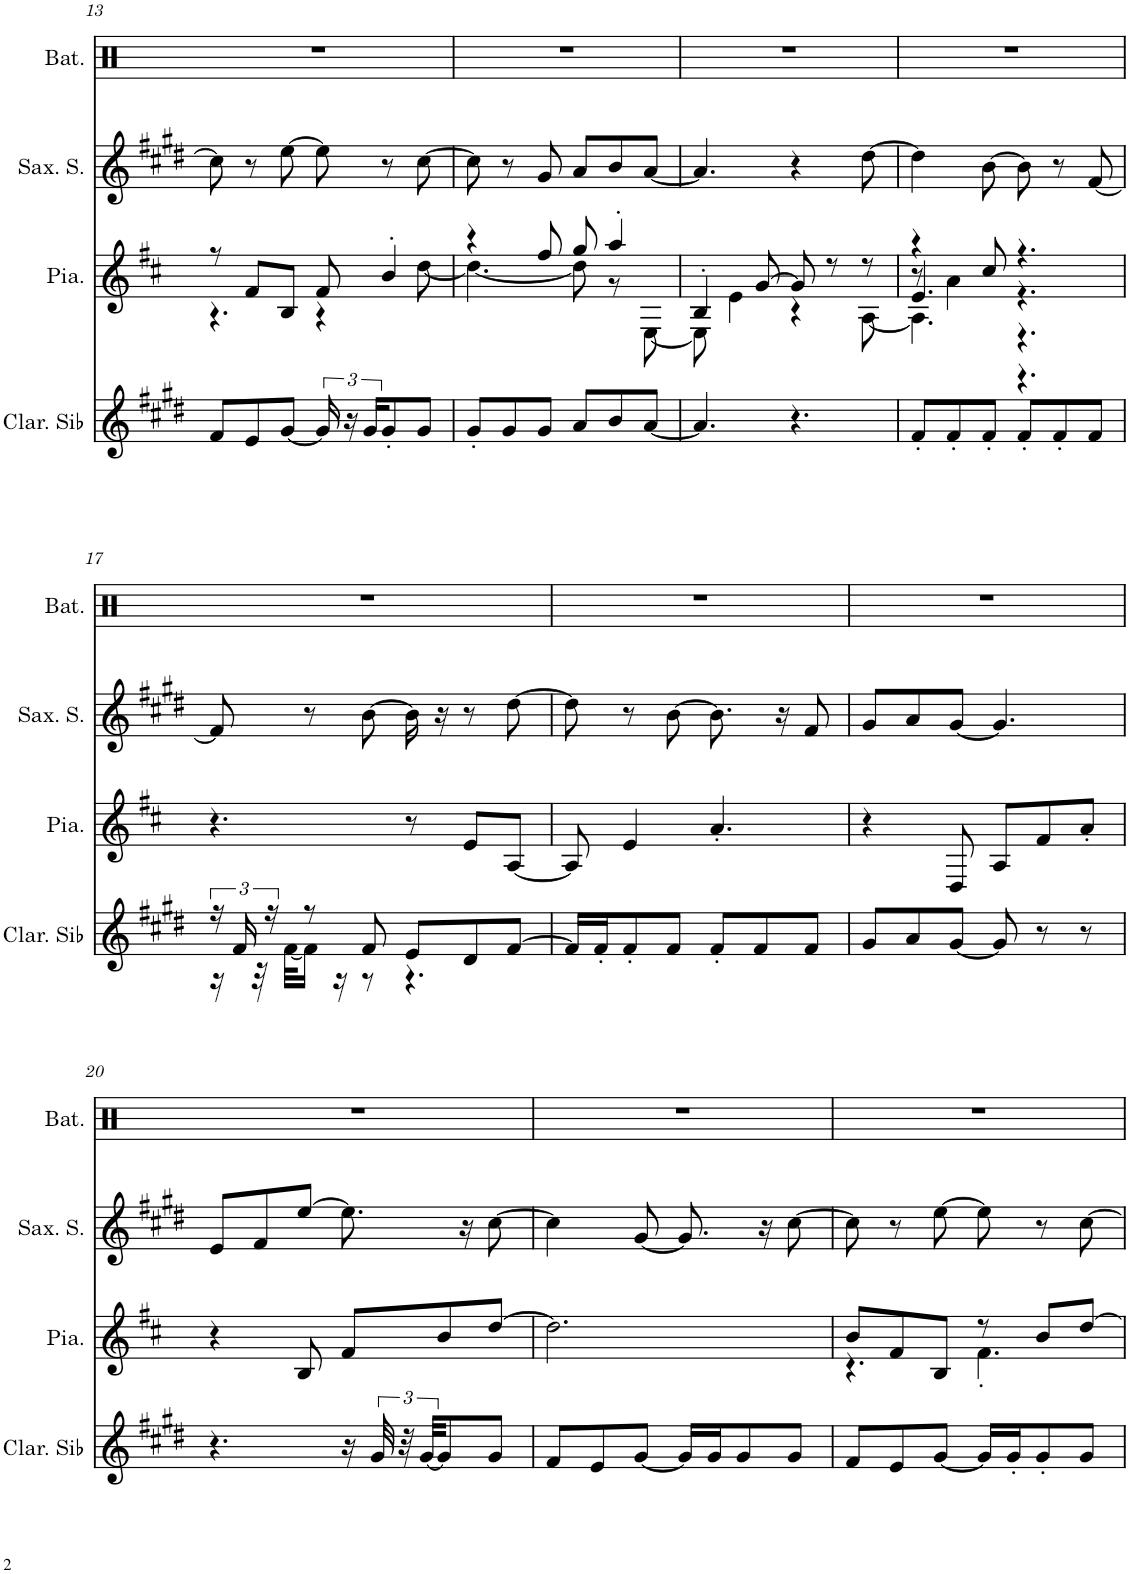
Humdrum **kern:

**kern	**kern	**kern	**kern
*part4	*part3	*part2	*part1
*staff4	*staff3	*staff2	*staff1
*I"Clarinette en Sib	*I"Piano	*I"Saxophone soprano	*I"Set de batterie
*I'Clar. Sib	*I'Pia.	*I'Sax. S.	*I'Bat.
!!LO:PB:g=z
*clefG2	*clefG2	*clefG2	*clefX
*Trd1c2	*	*Trd1c2	*
*k[f#c#g#d#]	*k[f#c#]	*k[f#c#g#d#]	*k[]
*M6/8	*M6/8	*M6/8	*M6/8
=13	=13	=13	=13
*	*^	*	*
8f#/L	8r	4.r	8cc#\]	2.r
8e/	8f#/L	.	8r	.
[8g#/J	8B/J	.	[8ee\	.
24g#/]	8f#/	4r	8ee\]	.
24r	.	.	.	.
24g#/KL	.	.	.	.
8g#'/	4b'/	.	8r	.
8g#/J	.	[8dd\	[8cc#\	.
=14	=14	=14	=14	=14
8g#'/L	4r	4.dd\_	8cc#\]	2.r
8g#/	.	.	8r	.
8g#/J	8ff#/	.	8g#/	.
8a/L	8gg/	8dd\]	8a/L	.
8b/	4aa'/	8r	8b/	.
[8a/J	.	[8E\	[8a/J	.
=15	=15	=15	=15	=15
4.a/]	4B'/	8E\]	4.a/]	2.r
.	.	4e\	.	.
.	[8g/	.	.	.
4.r	8g/]	4r	4r	.
.	8r	.	.	.
.	8r	[8A\	[8dd#\	.
=16	=16	=16	=16	=16
*	*^	*^	*	*
8f#'/L	4r	8r	4.e/	4.A\]	4dd#\]	2.r
8f#'/	.	4a\	.	.	.	.
8f#'/J	8cc#/	.	.	.	[8b\	.
8f#'/L	4.r	4.r	4.r	4.r	8b\]	.
8f#'/	.	.	.	.	8r	.
8f#/J	.	.	.	.	[8f#/	.
*	*v	*v	*v	*v	*	*
!!LO:LB:g=z
=17	=17	=17	=17
*^	*	*	*
24r	16r	4.r	8f#/]	2.r
24f#/	.	.	.	.
.	32r	.	.	.
24r	.	.	.	.
.	[32f#\KLL	.	.	.
8r	16f#\JJ]	.	8r	.
.	16r	.	.	.
8f#/	8r	.	[8b\	.
8e/L	4.r	8r	16b\]	.
.	.	.	16r	.
8d#/	.	8e/L	8r	.
[8f#/J	.	[8A/J	[8dd#\	.
*v	*v	*	*	*
=18	=18	=18	=18
16f#/LL]	8A/]	8dd#\]	2.r
16f#'/J	.	.	.
8f#'/	4e/	8r	.
8f#/J	.	[8b\	.
8f#'/L	4.a'/	8.b\]	.
8f#/	.	.	.
.	.	16r	.
8f#/J	.	8f#/	.
=19	=19	=19	=19
8g#/L	4r	8g#/L	2.r
8a/	.	8a/	.
[8g#/J	8D/	[8g#/J	.
8g#/]	8A/L	4.g#/]	.
8r	8f#/	.	.
8r	8a'/J	.	.
!!LO:LB:g=z
=20	=20	=20	=20
4.r	4r	8e/L	2.r
.	.	8f#/	.
.	8B/	[8ee/J	.
16r	8f#/L	8.ee\]	.
48g#/	.	.	.
48r	.	.	.
[48g#/KKL	.	.	.
8g#/]	8b/	.	.
.	.	16r	.
8g#/J	[8dd/J	[8cc#\	.
=21	=21	=21	=21
8f#/L	2.dd\]	4cc#\]	2.r
8e/	.	.	.
[8g#/J	.	[8g#/	.
16g#/LL]	.	8.g#/]	.
16g#/J	.	.	.
8g#/	.	.	.
.	.	16r	.
8g#/J	.	[8cc#\	.
=22	=22	=22	=22
*	*^	*	*
8f#/L	8b/L	4.r	8cc#\]	2.r
8e/	8f#/	.	8r	.
[8g#/J	8B/J	.	[8ee\	.
16g#/LL]	8r	4.f#'\	8ee\]	.
16g#'/J	.	.	.	.
8g#'/	8b/L	.	8r	.
8g#/J	[8dd/J	.	[8cc#\	.
*	*v	*v	*	*
=	=	=	=
*-	*-	*-	*-
